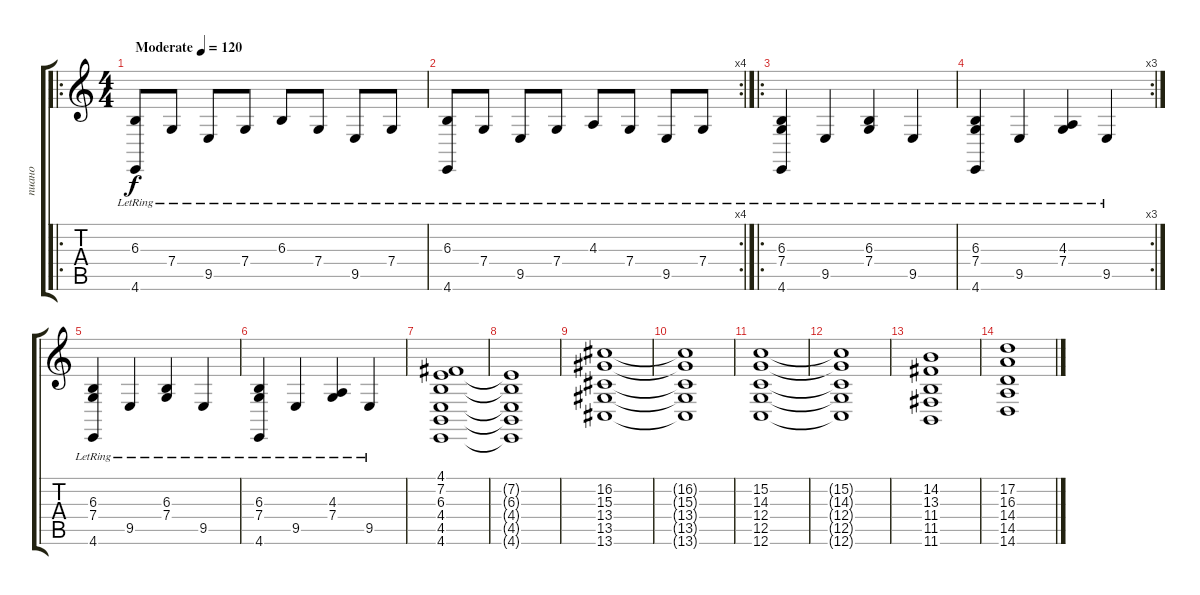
\track ("пиано" "пиано") {instrument acousticgrandpiano}
\staff {score tabs}
\tuning (D4 A3 F3 C3 G2 C2) {hide}
\ro
\ts (4 4)
\tempo (120 "Moderate")
\tempo 170
\tempo (120 "Moderate")
\clef g2
\ks c
(6.3{lr} 4.6).8{dy f instrument acousticgrandpiano} 7.4{lr}.8 9.5{lr}.8 7.4{lr}.8 6.3{lr}.8 7.4{lr}.8 9.5{lr}.8 7.4{lr}.8 |
\rc 4
(6.3{lr} 4.6).8 7.4{lr}.8 9.5{lr}.8 7.4{lr}.8 4.3{lr}.8 7.4{lr}.8 9.5{lr}.8 7.4{lr}.8 |
\ro
(6.3{lr} 7.4{lr} 4.6).4 9.5{lr}.4 (6.3{lr} 7.4{lr}).4 9.5{lr}.4 |
\rc 3
(6.3{lr} 7.4{lr} 4.6).4 9.5{lr}.4 (4.3{lr} 7.4{lr}).4 9.5{lr}.4 |
(6.3{lr} 7.4{lr} 4.6).4 9.5{lr}.4 (6.3{lr} 7.4{lr}).4 9.5{lr}.4 |
(6.3{lr} 7.4{lr} 4.6).4 9.5{lr}.4 (4.3{lr} 7.4{lr}).4 9.5{lr}.4 |
(4.1 7.2 6.3 4.4 4.5 4.6).1{volume 16} |
(7.2{t} 6.3{t} 4.4{t} 4.5{t} 4.6{t}).1 |
(16.2 15.3 13.4 13.5 13.6).1 |
(16.2{t} 15.3{t} 13.4{t} 13.5{t} 13.6{t}).1 |
(15.2 14.3 12.4 12.5 12.6).1 |
(15.2{t} 14.3{t} 12.4{t} 12.5{t} 12.6{t}).1 |
(14.2 13.3 11.4 11.5 11.6).1 |
(17.2 16.3 14.4 14.5 14.6).1
